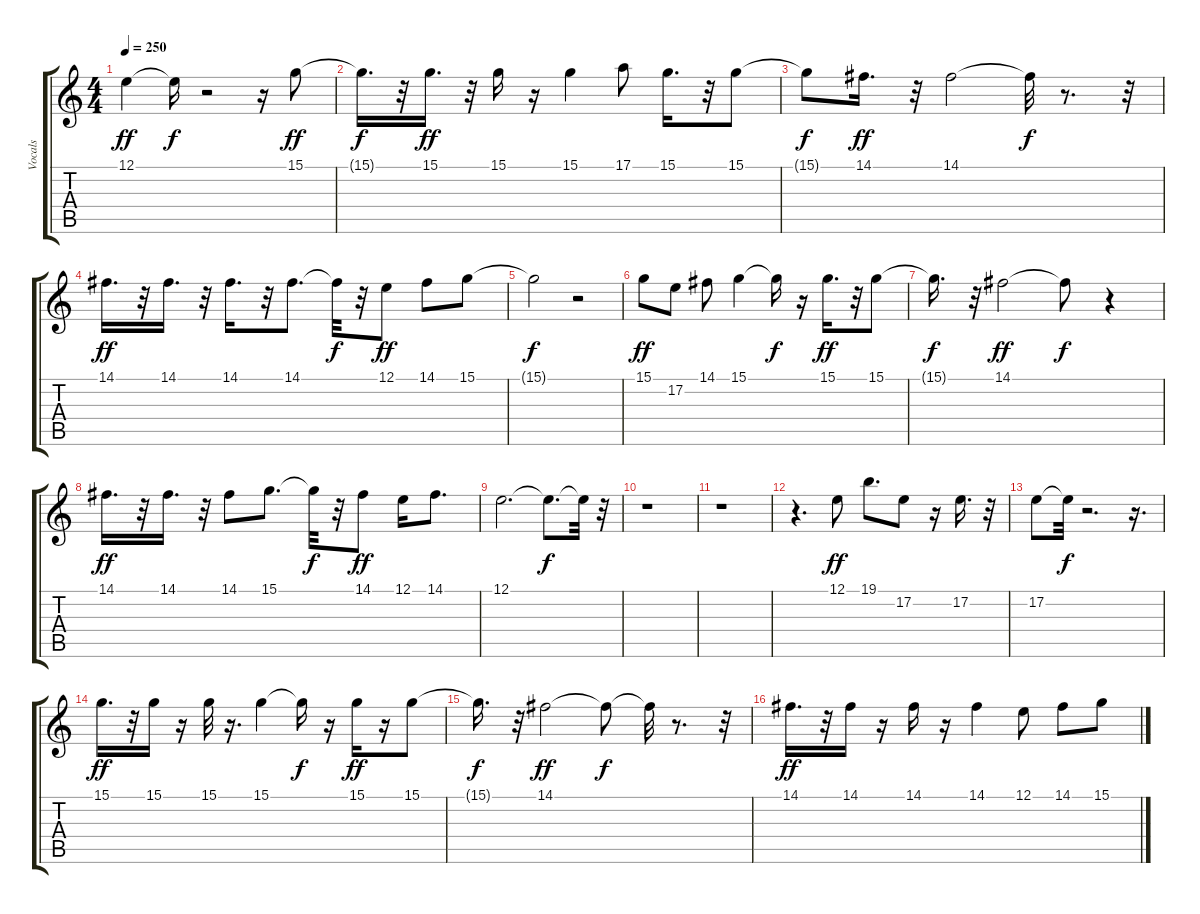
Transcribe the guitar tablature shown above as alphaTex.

\track ("Vocals" "Vocals") {instrument oboe}
\staff {score tabs}
\tuning (E4 B3 G3 D3 A2 E2) {hide}
\ts (4 4)
\tempo 250
\clef g2
\ks c
12.1.4{dy ff} 12.1{t}.16{dy f} r.2 r.16 15.1.8{dy ff} |
15.1{t}.16{d dy f} r.32 15.1.16{d dy ff} r.32 15.1.16 r.16 15.1.4 17.1.8 15.1.16{d} r.32 15.1.8 |
15.1{t}.8{dy f} 14.1.16{d dy ff} r.32 14.1.2 14.1{t}.32{dy f} r.8{d} r.32 |
14.1.16{d dy ff} r.32 14.1.16{d} r.32 14.1.16{d} r.32 14.1.8{d} 14.1{t}.32{dy f} r.32 12.1.8{dy ff} 14.1.8 15.1.8 |
15.1{t}.2{dy f} r.2 |
15.1.8{dy ff} 17.2.8 14.1.8 15.1.4 15.1{t}.16{dy f} r.16 15.1.16{d dy ff} r.32 15.1.8 |
15.1{t}.16{d dy f} r.32 14.1.2{dy ff} 14.1{t}.8{dy f} r.4 |
14.1.16{d dy ff} r.32 14.1.16{d} r.32 14.1.8 15.1.8{d} 15.1{t}.32{dy f} r.32 14.1.8{dy ff} 12.1.16 14.1.8{d} |
12.1.2{d} 12.1{t}.8{d dy f} 12.1{t}.32 r.32 |
r.1 |
r.1 |
r.4{d} 12.1.8{dy ff} 19.1.8{d} 17.2.8 r.16 17.2.16{d} r.32 |
17.2.8 17.2{t}.32{dy f} r.2{d} r.16{d} |
15.1.16{d dy ff} r.32 15.1.16 r.16 15.1.32 r.16{d} 15.1.4 15.1{t}.16{dy f} r.16 15.1.16{dy ff} r.16 15.1.8 |
15.1{t}.16{d dy f} r.32 14.1.2{dy ff} 14.1{t}.8{dy f} 14.1{t}.32 r.8{d} r.32 |
14.1.16{d dy ff} r.32 14.1.16 r.16 14.1.16 r.16 14.1.4 12.1.8 14.1.8 15.1.8
